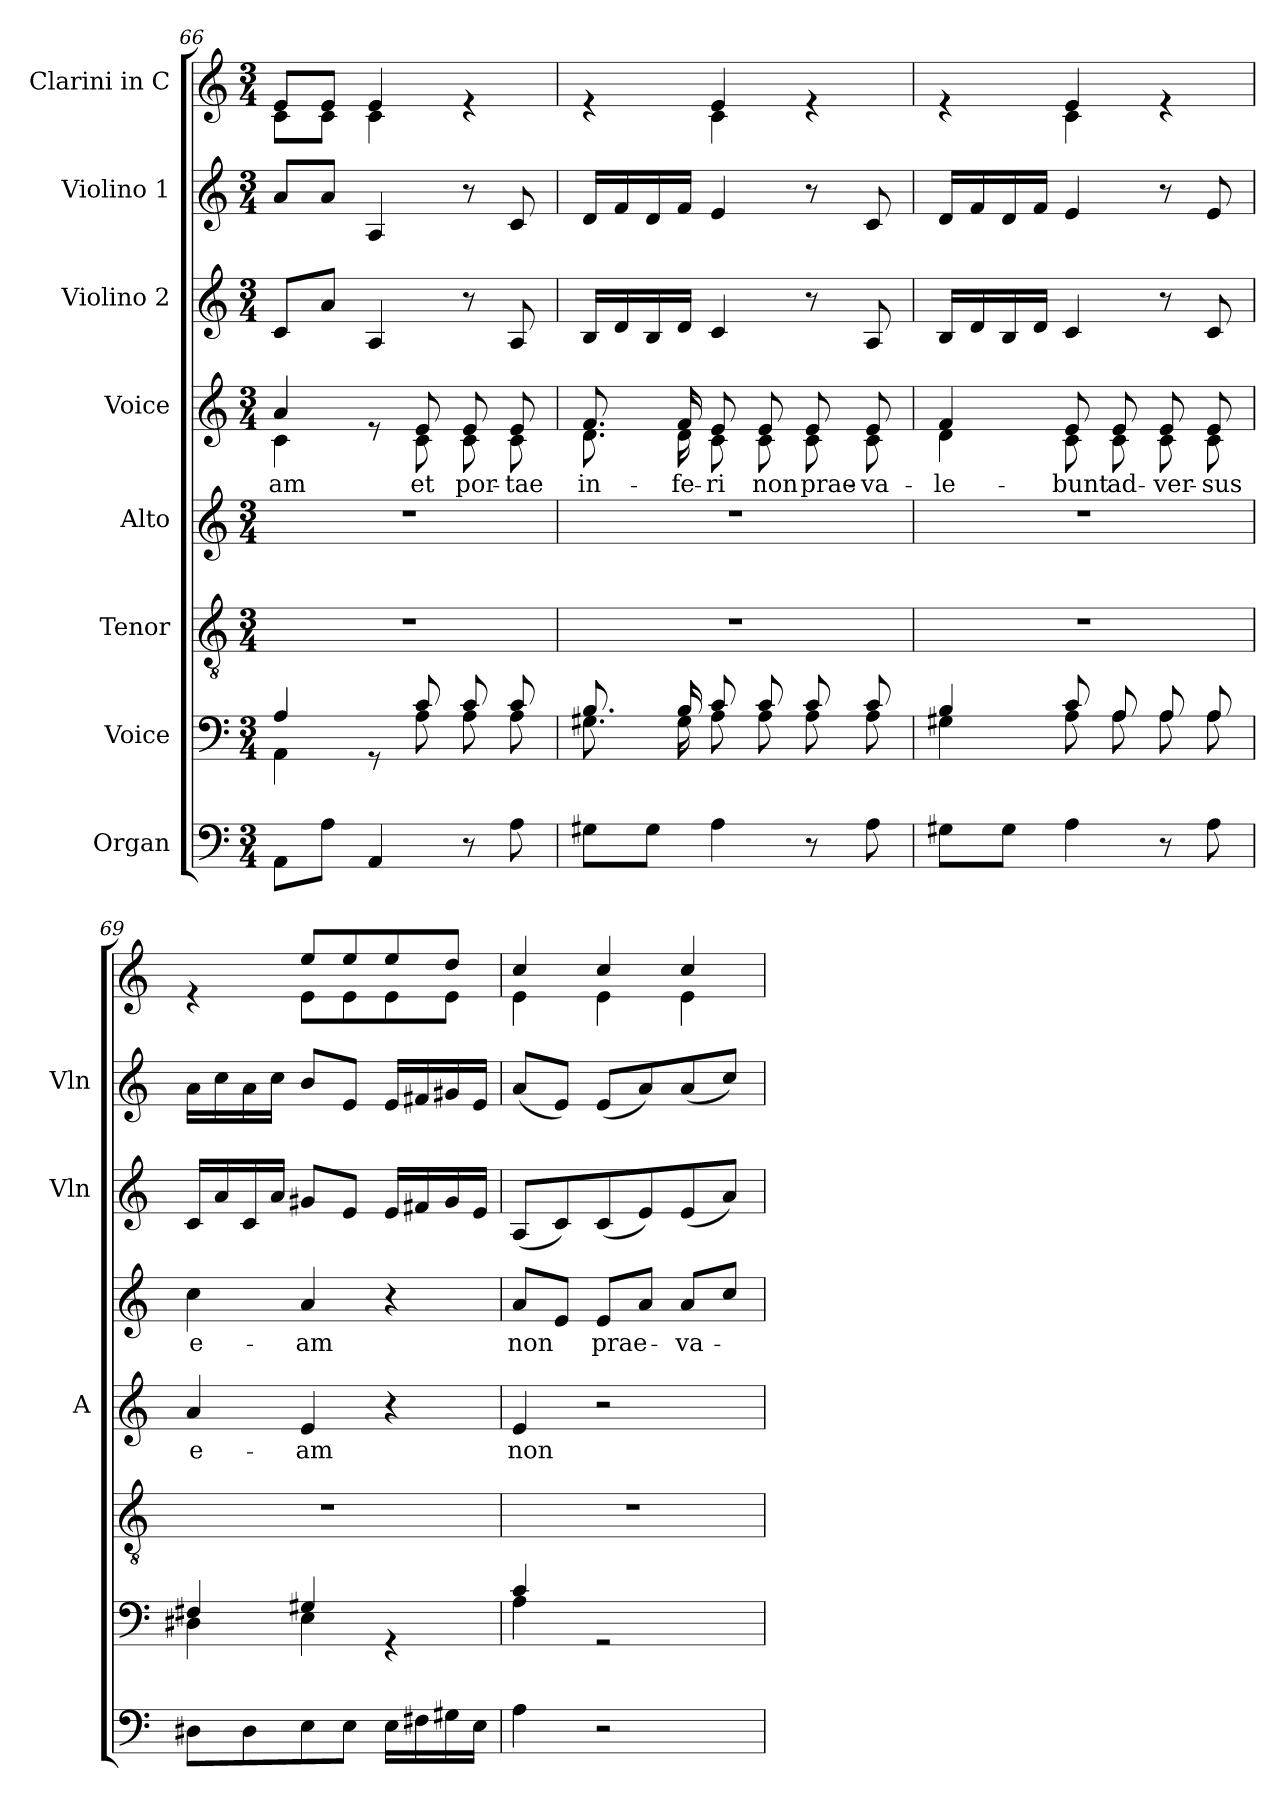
**kern	**kern	**kern	**kern	**text	**kern	**text	**kern	**kern	**kern
*part8	*part7	*part6	*part5	*part5	*part4	*part4	*part3	*part2	*part1
*staff8	*staff7	*staff6	*staff5	*staff5	*staff4	*staff4	*staff3	*staff2	*staff1
*I"Organ	*I"Voice	*I"Tenor	*I"Alto	*	*I"Voice	*	*I"Violino 2	*I"Violino 1	*I"Clarini in C
*	*	*	*I'A	*	*	*	*I'Vln	*I'Vln	*
*clefF4	*clefF4	*clefGv2	*clefG2	*	*clefG2	*	*clefG2	*clefG2	*clefG2
*k[]	*k[]	*k[]	*k[]	*	*k[]	*	*k[]	*k[]	*k[]
*M3/4	*M3/4	*M3/4	*M3/4	*	*M3/4	*	*M3/4	*M3/4	*M3/4
=66	=66	=66	=66	=66	=66	=66	=66	=66	=66
*	*^	*	*	*	*	*	*	*	*
!	!	!	!	!	!	!	!LO:LY:b	!	!	!
*	*	*	*	*	*	*^	*	*	*	*^
8AA\L	4A/	4AA\	2.r	2.r	.	4a/	4c\	-am	8c/L	8a/L	8e/L	8c\L
8A\J	.	.	.	.	.	.	.	.	8a/J	8a/J	8e/J	8c\J
4AA/	8rGG	8ryy	.	.	.	8re	8ryy	.	4A/	4A/	4e/	4c\
!	!	!	!	!	!	!	!	!LO:LY:b	!	!	!	!
.	8c/	8A\	.	.	.	8e/	8c\	et	.	.	.	.
!	!	!	!	!	!	!	!	!LO:LY:b	!	!	!	!
8r	8c/	8A\	.	.	.	8e/	8c\	por-	8r	8r	4re	4ryy
!	!	!	!	!	!	!	!	!LO:LY:b	!	!	!	!
8A\	8c/	8A\	.	.	.	8e/	8c\	-tae	8A/	8c/	.	.
=67	=67	=67	=67	=67	=67	=67	=67	=67	=67	=67	=67	=67
!	!	!	!	!	!	!	!	!LO:LY:b	!	!	!	!
8G#X\L	8.B/	8.G#X\	2.r	2.r	.	8.f/	8.d\	in-	16B/LL	16d/LL	4re	4ryy
.	.	.	.	.	.	.	.	.	16d/	16f/	.	.
8G#\J	.	.	.	.	.	.	.	.	16B/	16d/	.	.
!	!	!	!	!	!	!	!	!LO:LY:b	!	!	!	!
.	16B/	16G#\	.	.	.	16f/	16d\	-fe-	16d/JJ	16f/JJ	.	.
!	!	!	!	!	!	!	!	!LO:LY:b	!	!	!	!
4A\	8c/	8A\	.	.	.	8e/	8c\	-ri	4c/	4e/	4e/	4c\
!	!	!	!	!	!	!	!	!LO:LY:b	!	!	!	!
.	8c/	8A\	.	.	.	8e/	8c\	non	.	.	.	.
!	!	!	!	!	!	!	!	!LO:LY:b	!	!	!	!
8r	8c/	8A\	.	.	.	8e/	8c\	prae-	8r	8r	4re	4ryy
!	!	!	!	!	!	!	!	!LO:LY:b	!	!	!	!
8A\	8c/	8A\	.	.	.	8e/	8c\	-va-	8A/	8c/	.	.
=68	=68	=68	=68	=68	=68	=68	=68	=68	=68	=68	=68	=68
!	!	!	!	!	!	!	!	!LO:LY:b	!	!	!	!
8G#X\L	4B/	4G#X\	2.r	2.r	.	4f/	4d\	-le-	16B/LL	16d/LL	4re	4ryy
.	.	.	.	.	.	.	.	.	16d/	16f/	.	.
8G#\J	.	.	.	.	.	.	.	.	16B/	16d/	.	.
.	.	.	.	.	.	.	.	.	16d/JJ	16f/JJ	.	.
!	!	!	!	!	!	!	!	!LO:LY:b	!	!	!	!
4A\	8c/	8A\	.	.	.	8e/	8c\	-bunt	4c/	4e/	4e/	4c\
!	!	!	!	!	!	!	!	!LO:LY:b	!	!	!	!
.	8A/	8A\	.	.	.	8e/	8c\	ad-	.	.	.	.
!	!	!	!	!	!	!	!	!LO:LY:b	!	!	!	!
8r	8A/	8A\	.	.	.	8e/	8c\	-ver-	8r	8r	4re	4ryy
!	!	!	!	!	!	!	!	!LO:LY:b	!	!	!	!
8A\	8A/	8A\	.	.	.	8e/	8c\	-sus	8c/	8e/	.	.
!!LO:LB:g=z	!!
=69	=69	=69	=69	=69	=69	=69	=69	=69	=69	=69	=69	=69
!	!	!	!	!	!LO:LY:b	!	!	!LO:LY:b	!	!	!	!
*	*	*	*	*	*	*v	*v	*	*	*	*	*
8D#X\L	4F#X/	4D#X\	2.r	4a/	e-	4cc\	e-	16c/LL	16a\LL	4re	4ryy
.	.	.	.	.	.	.	.	16a/	16cc\	.	.
8D#\	.	.	.	.	.	.	.	16c/	16a\	.	.
.	.	.	.	.	.	.	.	16a/JJ	16cc\JJ	.	.
!	!	!	!	!	!LO:LY:b	!	!LO:LY:b	!	!	!	!
*	*	*	*	*	*	*	*	*	*	*tremolo	*
8E\	4G#X/	4E\	.	4e/	-am	4a/	-am	8g#X/L	8b/L	8ee/L	8e\L
8E\J	.	.	.	.	.	.	.	8e/J	8e/J	8ee/	8e\
16E\LL	4rGG	4ryy	.	4r	.	4r	.	16e/LL	16e/LL	8ee/	8e\
16F#X\	.	.	.	.	.	.	.	16f#X/	16f#X/	.	.
16G#X\	.	.	.	.	.	.	.	16g#/	16g#X/	8dd/J	8e\J
*	*	*	*	*	*	*	*	*	*	*Xtremolo	*
16E\JJ	.	.	.	.	.	.	.	16e/JJ	16e/JJ	.	.
=70	=70	=70	=70	=70	=70	=70	=70	=70	=70	=70	=70
!	!	!	!	!	!LO:LY:b	!	!LO:LY:b	!	!	!	!
4A\	4c/	4A\	2.r	4e/	non	8a/L	non	(8A/L	(8a/L	4cc/	4e\
.	.	.	.	.	.	8e/J	.	8c/)	8e/J)	.	.
!	!	!	!	!	!	!	!LO:LY:b	!	!	!	!
2r	2rGG	2ryy	.	2r	.	8e/L	prae-	(8c/	(8e/L	4cc/	4e\
.	.	.	.	.	.	8a/J	.	8e/)	8a/)	.	.
!	!	!	!	!	!	!	!LO:LY:b	!	!	!	!
.	.	.	.	.	.	8a/L	-va-	(8e/	(8a/	4cc/	4e\
.	.	.	.	.	.	8cc/J	.	8a/J)	8cc/J)	.	.
*	*v	*v	*	*	*	*	*	*	*	*v	*v
=	=	=	=	=	=	=	=	=	=
*-	*-	*-	*-	*-	*-	*-	*-	*-	*-
